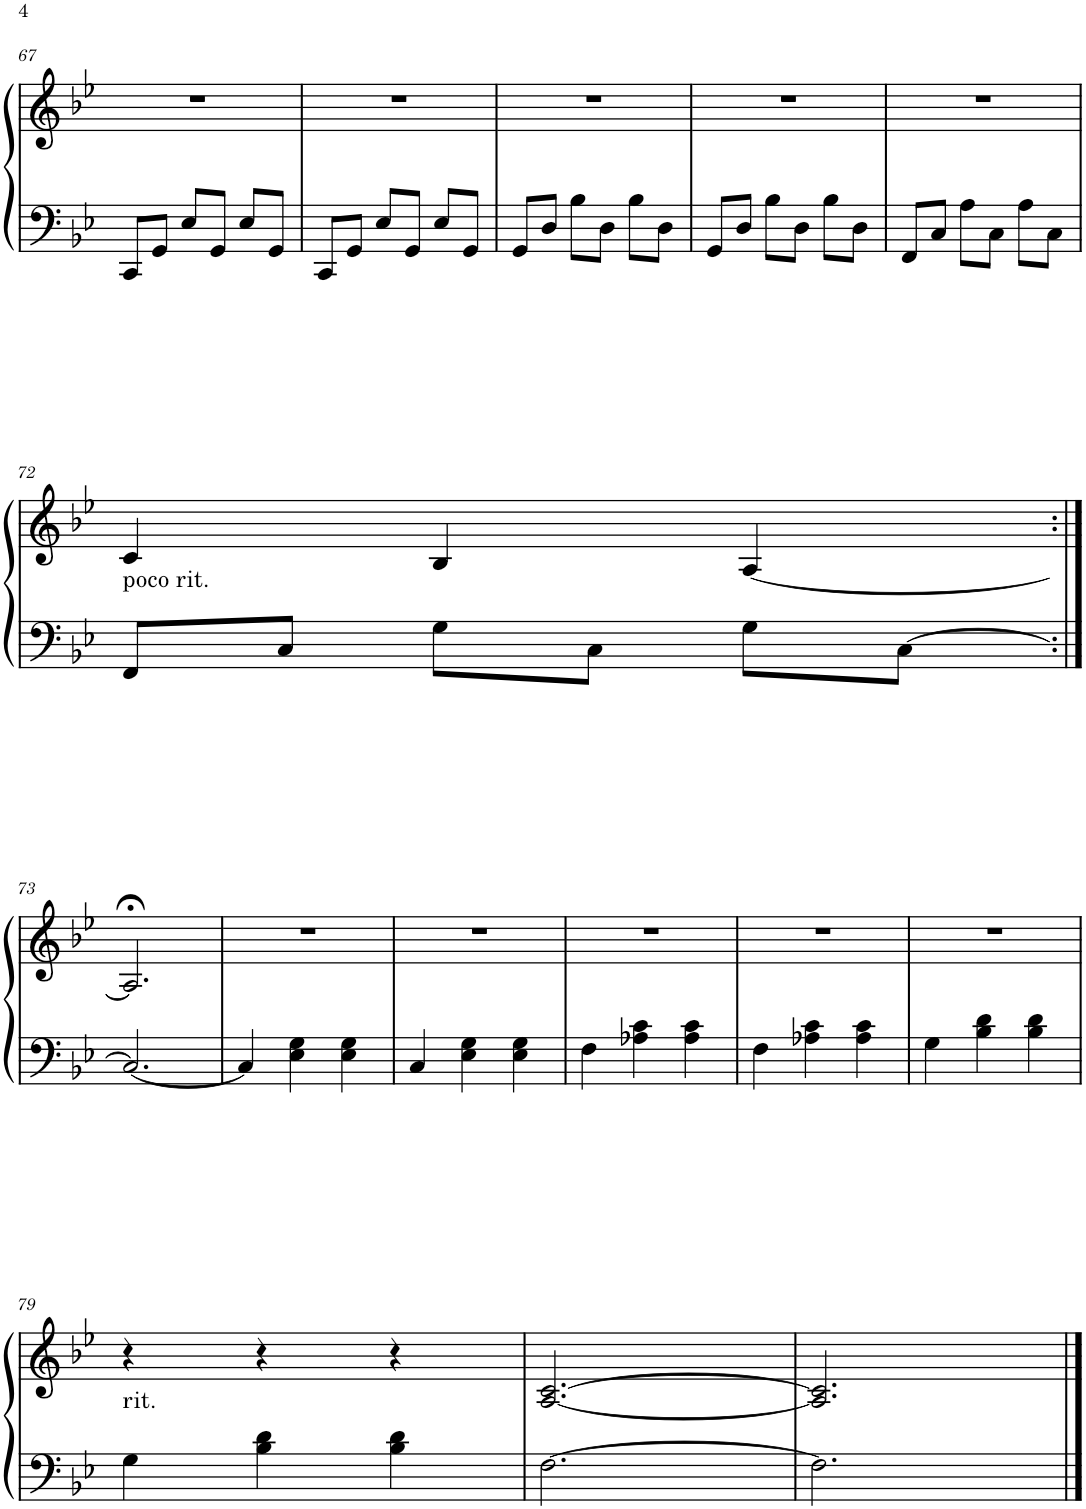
**kern	**kern
*part1	*part1
*staff2	*staff1
*I"Piano	*
*I'Pno.	*
!!LO:PB:g=z
*clefF4	*clefG2
*k[b-e-]	*k[b-e-]
*M3/4	*M3/4
=67	=67
8CC/L	2.r
8GG/J	.
8E-/L	.
8GG/J	.
8E-/L	.
8GG/J	.
=68	=68
8CC/L	2.r
8GG/J	.
8E-/L	.
8GG/J	.
8E-/L	.
8GG/J	.
=69	=69
8GG/L	2.r
8D/J	.
8B-\L	.
8D\J	.
8B-\L	.
8D\J	.
=70	=70
8GG/L	2.r
8D/J	.
8B-\L	.
8D\J	.
8B-\L	.
8D\J	.
=71	=71
8FF/L	2.r
8C/J	.
8A\L	.
8C\J	.
8A\L	.
8C\J	.
!!LO:LB:g=z
=72	=72
!	!LO:TX:b:t=poco rit.
8FF/L	4c/
8C/J	.
8G\L	4B-/
8C\J	.
8G\L	[4A/
[8C\J	.
!!LO:LB:g=z
=73:|!	=73:|!
2.C/_	2.A;</]
=74	=74
4C/]	2.r
4E-\ 4G\	.
4E-\ 4G\	.
=75	=75
4C/	2.r
4E-\ 4G\	.
4E-\ 4G\	.
=76	=76
4F\	2.r
4A-X\ 4c\	.
4A-\ 4c\	.
=77	=77
4F\	2.r
4A-X\ 4c\	.
4A-\ 4c\	.
=78	=78
4G\	2.r
4B-\ 4d\	.
4B-\ 4d\	.
!!LO:LB:g=z
=79	=79
!	!LO:TX:b:t=rit.
4G\	4r
4B-\ 4d\	4r
4B-\ 4d\	4r
=80	=80
[2.F\	[2.A/ [2.c/
=81	=81
2.F\]	2.A/] 2.c/]
==	==
*-	*-
